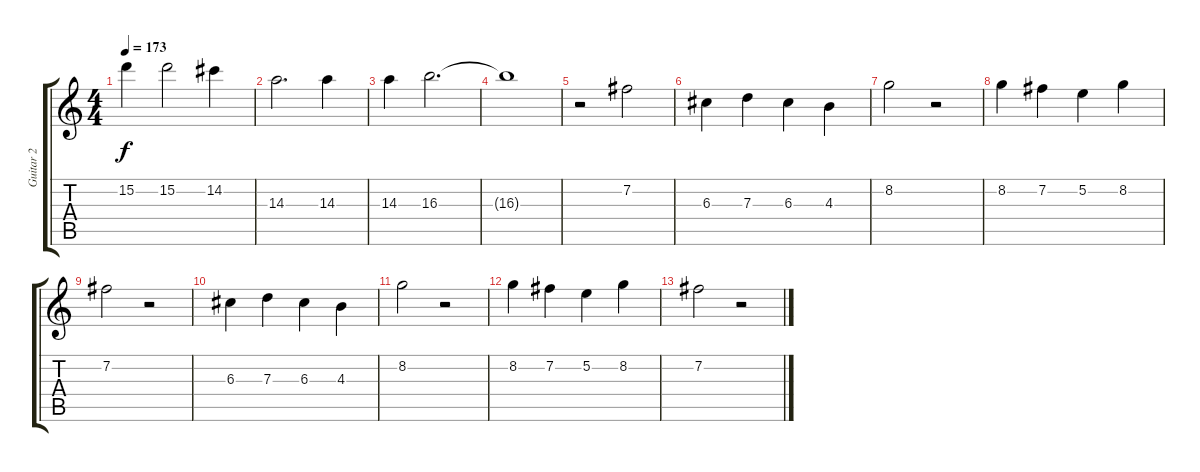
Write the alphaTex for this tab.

\track ("Guitar 2" "Guitar 2") {instrument distortionguitar}
\staff {score tabs}
\tuning (E4 B3 G3 D3 A2 D2) {hide}
\ts (4 4)
\tempo 173
\clef g2
\ks c
15.2.4{dy f} 15.2.2 14.2.4 |
14.3.2{d} 14.3.4 |
14.3.4 16.3.2{d} |
16.3{t}.1 |
r.2{volume 13} 7.2.2 |
6.3.4 7.3.4 6.3.4 4.3.4 |
8.2.2 r.2 |
8.2.4 7.2.4 5.2.4 8.2.4 |
7.2.2 r.2 |
6.3.4 7.3.4 6.3.4 4.3.4 |
8.2.2 r.2 |
8.2.4 7.2.4 5.2.4 8.2.4 |
7.2.2 r.2
